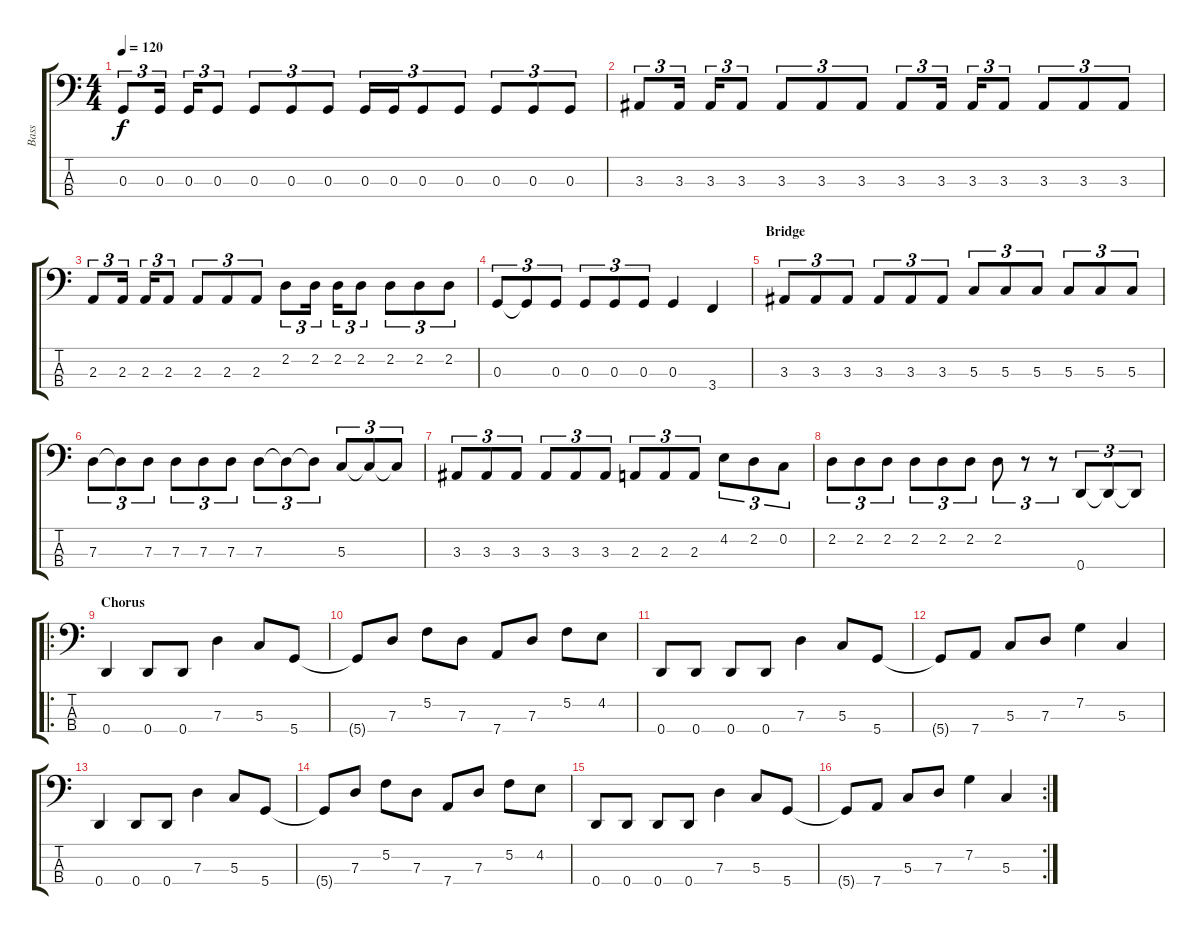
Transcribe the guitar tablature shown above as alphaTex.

\track ("Bass" "Bass") {instrument slapbass2}
\staff {score tabs}
\tuning (F2 C2 G1 D1) {hide}
\ts (4 4)
\tempo 120
\clef f4
\ks c
0.3.8{tu (3 2) dy f} 0.3.16{tu (3 2)} 0.3.16{tu (3 2)} 0.3.8{tu (3 2)} 0.3.8{tu (3 2)} 0.3.8{tu (3 2)} 0.3.8{tu (3 2)} 0.3.16{tu (3 2)} 0.3.16{tu (3 2)} 0.3.8{tu (3 2)} 0.3.8{tu (3 2)} 0.3.8{tu (3 2)} 0.3.8{tu (3 2)} 0.3.8{tu (3 2)} |
3.3.8{tu (3 2)} 3.3.16{tu (3 2)} 3.3.16{tu (3 2)} 3.3.8{tu (3 2)} 3.3.8{tu (3 2)} 3.3.8{tu (3 2)} 3.3.8{tu (3 2)} 3.3.8{tu (3 2)} 3.3.16{tu (3 2)} 3.3.16{tu (3 2)} 3.3.8{tu (3 2)} 3.3.8{tu (3 2)} 3.3.8{tu (3 2)} 3.3.8{tu (3 2)} |
2.3.8{tu (3 2)} 2.3.16{tu (3 2)} 2.3.16{tu (3 2)} 2.3.8{tu (3 2)} 2.3.8{tu (3 2)} 2.3.8{tu (3 2)} 2.3.8{tu (3 2)} 2.2.8{tu (3 2)} 2.2.16{tu (3 2)} 2.2.16{tu (3 2)} 2.2.8{tu (3 2)} 2.2.8{tu (3 2)} 2.2.8{tu (3 2)} 2.2.8{tu (3 2)} |
0.3.8{tu (3 2)} 0.3{t}.8{tu (3 2)} 0.3.8{tu (3 2)} 0.3.8{tu (3 2)} 0.3.8{tu (3 2)} 0.3.8{tu (3 2)} 0.3.4 3.4.4 |
\section ("" "Bridge")
3.3.8{tu (3 2)} 3.3.8{tu (3 2)} 3.3.8{tu (3 2)} 3.3.8{tu (3 2)} 3.3.8{tu (3 2)} 3.3.8{tu (3 2)} 5.3.8{tu (3 2)} 5.3.8{tu (3 2)} 5.3.8{tu (3 2)} 5.3.8{tu (3 2)} 5.3.8{tu (3 2)} 5.3.8{tu (3 2)} |
7.3.8{tu (3 2)} 7.3{t}.8{tu (3 2)} 7.3.8{tu (3 2)} 7.3.8{tu (3 2)} 7.3.8{tu (3 2)} 7.3.8{tu (3 2)} 7.3.8{tu (3 2)} 7.3{t}.8{tu (3 2)} 7.3{t}.8{tu (3 2)} 5.3.8{tu (3 2)} 5.3{t}.8{tu (3 2)} 5.3{t}.8{tu (3 2)} |
3.3.8{tu (3 2)} 3.3.8{tu (3 2)} 3.3.8{tu (3 2)} 3.3.8{tu (3 2)} 3.3.8{tu (3 2)} 3.3.8{tu (3 2)} 2.3.8{tu (3 2)} 2.3.8{tu (3 2)} 2.3.8{tu (3 2)} 4.2.8{tu (3 2)} 2.2.8{tu (3 2)} 0.2.8{tu (3 2)} |
2.2.8{tu (3 2)} 2.2.8{tu (3 2)} 2.2.8{tu (3 2)} 2.2.8{tu (3 2)} 2.2.8{tu (3 2)} 2.2.8{tu (3 2)} 2.2.8{tu (3 2)} r.8{tu (3 2)} r.8{tu (3 2)} 0.4.8{tu (3 2)} 0.4{t}.8{tu (3 2)} 0.4{t}.8{tu (3 2)} |
\ro
\section ("" "Chorus")
0.4.4 0.4.8 0.4.8 7.3.4 5.3.8 5.4.8 |
5.4{t}.8 7.3.8 5.2.8 7.3.8 7.4.8 7.3.8 5.2.8 4.2.8 |
0.4.8 0.4.8 0.4.8 0.4.8 7.3.4 5.3.8 5.4.8 |
5.4{t}.8 7.4.8 5.3.8 7.3.8 7.2.4 5.3.4 |
0.4.4 0.4.8 0.4.8 7.3.4 5.3.8 5.4.8 |
5.4{t}.8 7.3.8 5.2.8 7.3.8 7.4.8 7.3.8 5.2.8 4.2.8 |
0.4.8 0.4.8 0.4.8 0.4.8 7.3.4 5.3.8 5.4.8 |
\rc 2
5.4{t}.8 7.4.8 5.3.8 7.3.8 7.2.4 5.3.4
